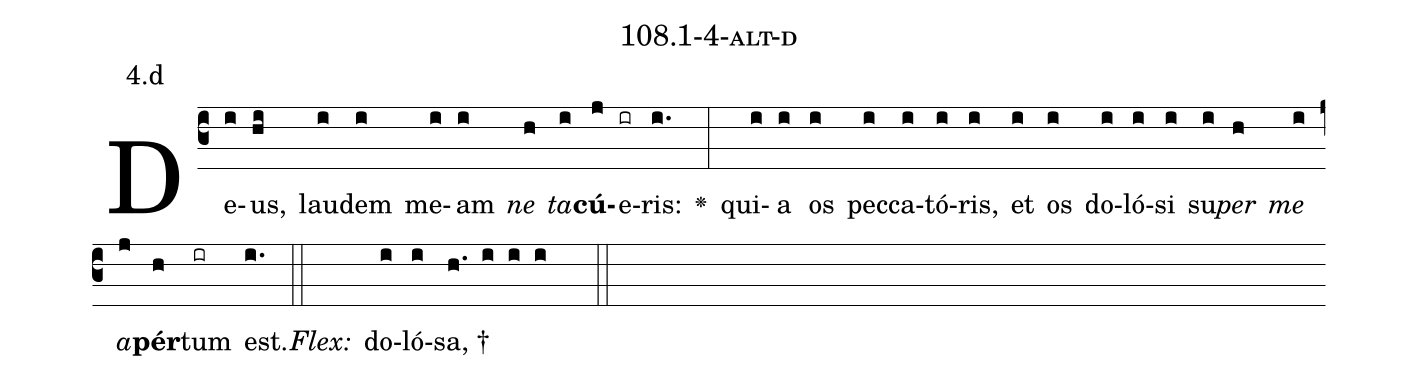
name: 108.1-4-alt-d;
annotation: 4.d;
%%
(c3)De(i)us,(hi) lau(i)dem(i) me(i)am(i) <i>ne</i>(h) <i>ta</i>(i)<b>cú</b>(j)e(ir)ris:(i.) <v>\greheightstar</v>(:) qui(i)a(i) os(i) pec(i)ca(i)tó(i)ris,(i) et(i) os(i) do(i)ló(i)si(i) su(i)<i>per</i>(h) <i>me</i>(i) <i>a</i>(j)<b>pér</b>(h)tum(ir) est.(i.) (::)
<i>Flex:</i>()  do(i)ló(i)sa, †(h. i i i  ::)

%E(i) u(h) o(i) u(j) a(h) e.(i.) (::)
